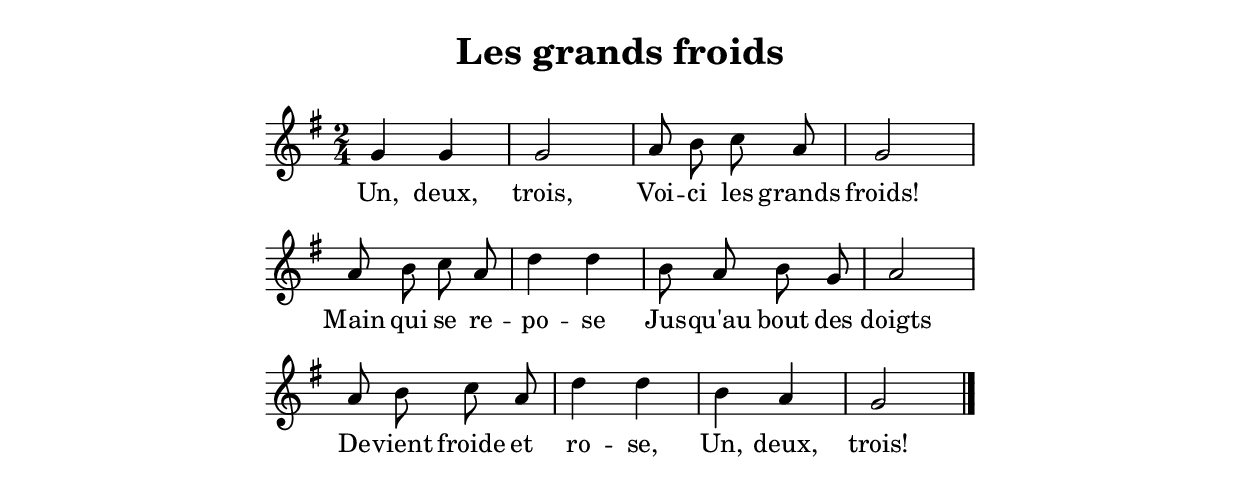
% page 67

\version "2.16.0"

\paper {
  indent = 0\mm
  line-width = 120\mm
}

\header {
  title = "Les grands froids"
  subtitle = " "
}
melody = <<
\relative c' {
\key g \major
\time 2/4
\autoBeamOff 
% Score
 g' g g2 a8 b c a g2
 a8 b c a d4 d b8 a b g
 a2 a8 b c a d4 d b a g2
\bar "|." 
}

% Lyrics
\addlyrics {
Un, deux, trois, Voi -- ci les grands froids!
Main qui se re -- po -- se Jus -- qu'au bout des
doigts De -- vient froide et ro -- se, Un, deux, trois!
}
>>

\score {
  \new Staff \melody
  \layout {
    \context {
    \Score \remove "Bar_number_engraver"
    }
  }
  \midi { \tempo 8 = 260 }
}